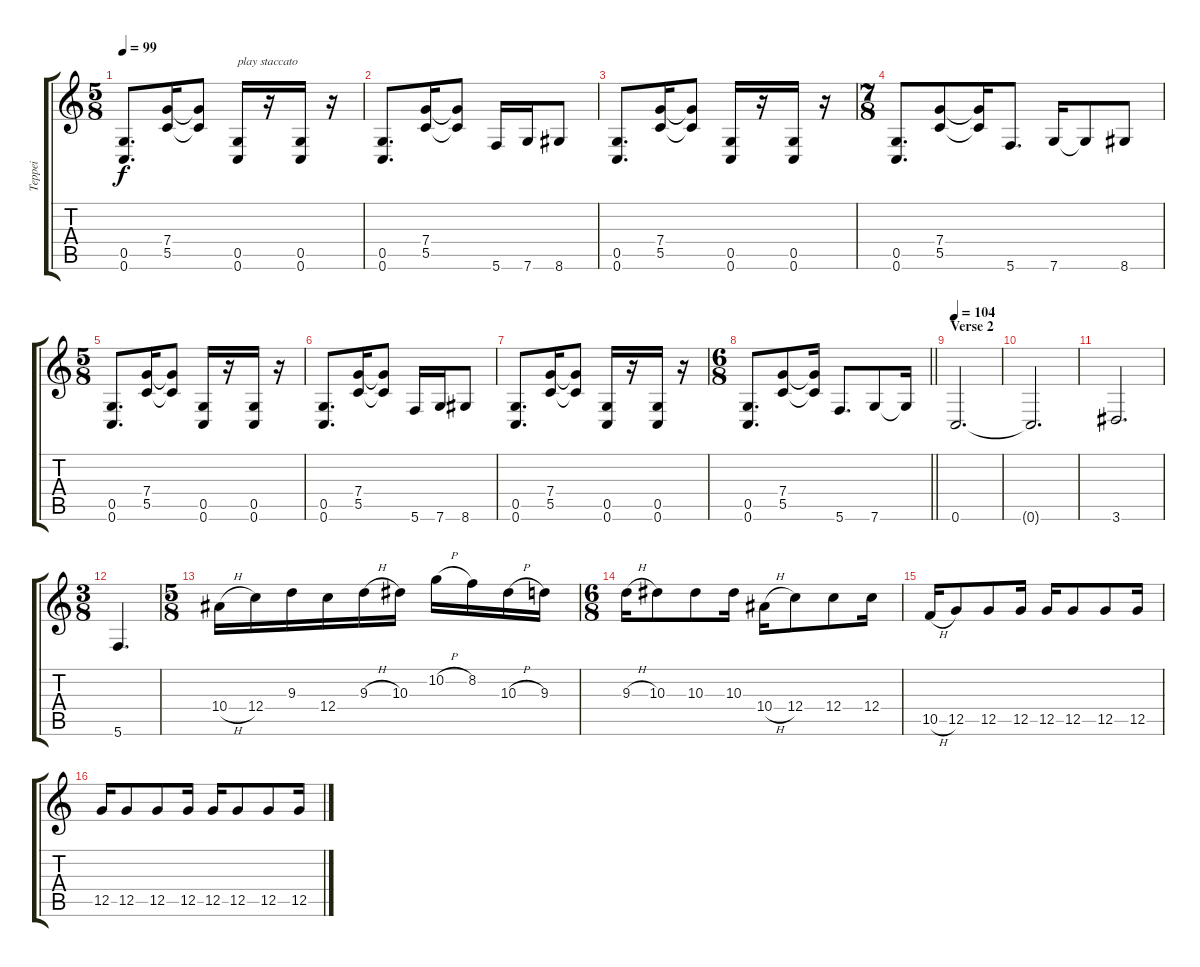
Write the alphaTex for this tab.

\track ("Teppei" "Teppei") {instrument overdrivenguitar}
\staff {score tabs}
\tuning (D4 A3 F3 C3 G2 C2) {hide}
\ts (5 8)
\tempo 99
\clef g2
\ks c
(0.5 0.6).8{d dy f} (7.4 5.5).16 (7.4{t} 5.5{t}).8 (0.5 0.6).16{txt "play staccato"} r.16 (0.5 0.6).16 r.16 |
(0.5 0.6).8{d} (7.4 5.5).16 (7.4{t} 5.5{t}).8 5.6.16 7.6.16 8.6.8 |
(0.5 0.6).8{d} (7.4 5.5).16 (7.4{t} 5.5{t}).8 (0.5 0.6).16 r.16 (0.5 0.6).16 r.16 |
\ts (7 8)
(0.5 0.6).8{d} (7.4 5.5).8 (7.4{t} 5.5{t}).16 5.6.8{d} 7.6.16 7.6{t}.8 8.6.8 |
\ts (5 8)
(0.5 0.6).8{d} (7.4 5.5).16 (7.4{t} 5.5{t}).8 (0.5 0.6).16 r.16 (0.5 0.6).16 r.16 |
(0.5 0.6).8{d} (7.4 5.5).16 (7.4{t} 5.5{t}).8 5.6.16 7.6.16 8.6.8 |
(0.5 0.6).8{d} (7.4 5.5).16 (7.4{t} 5.5{t}).8 (0.5 0.6).16 r.16 (0.5 0.6).16 r.16 |
\ts (6 8)
\barLineRight lightlight
(0.5 0.6).8{d} (7.4 5.5).8 (7.4{t} 5.5{t}).16 5.6.8{d} 7.6.8 7.6{t}.16 |
\section ("" "Verse 2")
\tempo 104
0.6.2{d} |
0.6{t}.2{d} |
3.6.2{d} |
\ts (3 8)
5.6.4{d} |
\ts (5 8)
10.4{h}.16 12.4.16 9.3.16 12.4.16 9.3{h}.16 10.3.16 10.2{h}.16 8.2.16 10.3{h}.16 9.3.16 |
\ts (6 8)
9.3{h}.16 10.3.8 10.3.8 10.3.16 10.4{h}.16 12.4.8 12.4.8 12.4.16 |
10.5{h}.16 12.5.8 12.5.8 12.5.16 12.5.16 12.5.8 12.5.8 12.5.16 |
12.5.16 12.5.8 12.5.8 12.5.16 12.5.16 12.5.8 12.5.8 12.5.16
